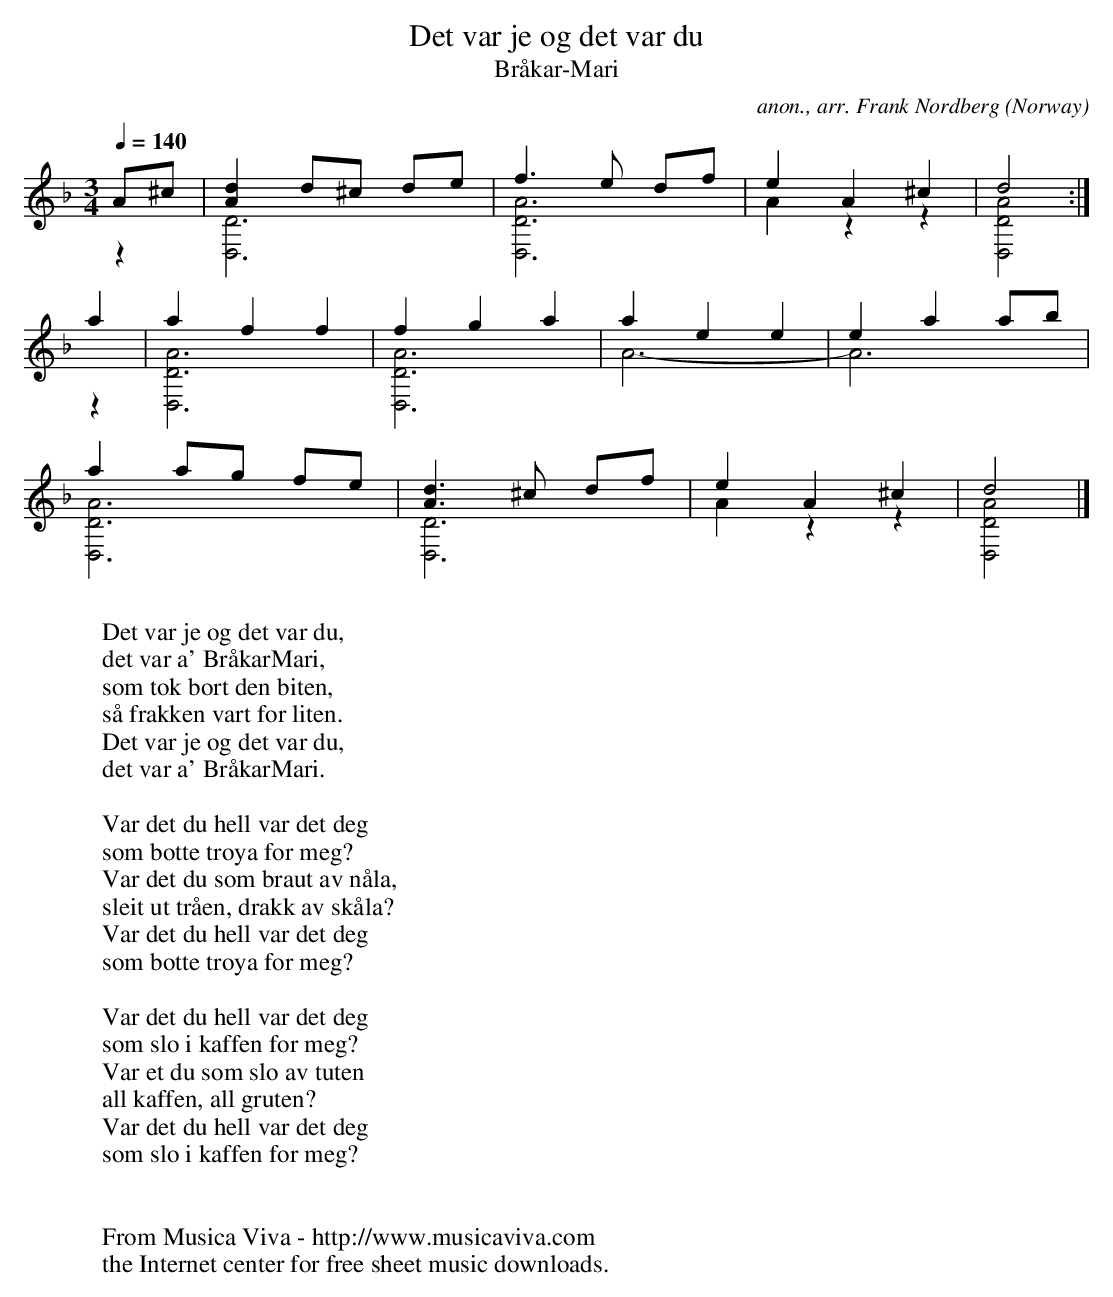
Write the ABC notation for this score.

X:1
T:Det var je og det var du
T:Br\aakar-Mari
C:anon., arr. Frank Nordberg
O:Norway
V:1 Program 1 25 up %Acoustic guitar
V:2 Program 1 25 merge down %Acoustic guitar
M:3/4
L:1/8
Q:1/4=140
K:Dm
V:1
A^c|[A2d2]d^c de|f3e df|e2A2^c2|d4:|
V:2
z2|[D,6D6]|[D,6D6A6]|A2z2z2|[D,4D4A4]:|
V:1
a2|a2f2f2|f2g2a2|a2e2e2|e2a2ab|
V:2
z2|[D,6D6A6]|[D,6D6A6]|A6-|A6|
V:1
a2ag fe|[A3d3]^c df|e2A2^c2|d4|]
V:2
[D,6D6A6]|[D,6D6]|A2z2z2|[D,4D4A4]|]
W:
W:Det var je og det var du,
W:det var a' Br\aakarMari,
W:som tok bort den biten,
W:s\aa frakken vart for liten.
W:Det var je og det var du,
W:det var a' Br\aakarMari.
W:
W:Var det du hell var det deg
W:som b\otte tr\oya for meg?
W:Var det du som braut av n\aala,
W:sleit ut tr\aaen, drakk av sk\aala?
W:Var det du hell var det deg
W:som b\otte tr\oya for meg?
W:
W:Var det du hell var det deg
W:som slo i kaffen for meg?
W:Var et du som slo av tuten
W:all kaffen, all gruten?
W:Var det du hell var det deg
W:som slo i kaffen for meg?
W:
W:
W:  From Musica Viva - http://www.musicaviva.com
W:  the Internet center for free sheet music downloads.
